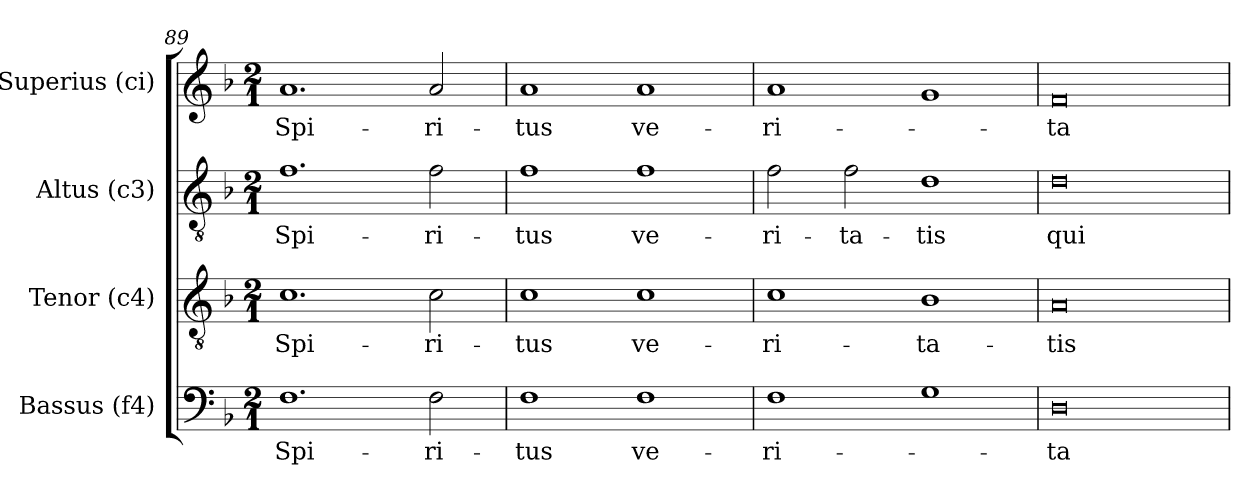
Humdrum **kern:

**kern	**text	**kern	**text	**kern	**text	**kern	**text
*part4	*part4	*part3	*part3	*part2	*part2	*part1	*part1
*staff4	*staff4	*staff3	*staff3	*staff2	*staff2	*staff1	*staff1
*I"Bassus (f4)	*	*I"Tenor (c4)	*	*I"Altus (c3)	*	*I"Superius (ci)	*
*I'B.	*	*I'T.	*	*I'A.	*	*I'S.	*
!!LO:LB:g=z
*clefF4	*	*clefGv2	*	*clefGv2	*	*clefG2	*
*k[b-]	*	*k[b-]	*	*k[b-]	*	*k[b-]	*
*F:	*	*F:	*	*F:	*	*F:	*
*M2/1	*	*M2/1	*	*M2/1	*	*M2/1	*
=89	=89	=89	=89	=89	=89	=89	=89
!	!LO:LY:b:cj	!	!LO:LY:b:cj	!	!LO:LY:b:cj	!	!LO:LY:b:cj
1.F	Spi-	1.c	Spi-	1.f	Spi-	1.a	-Spi-
!	!LO:LY:b:cj	!	!LO:LY:b:cj	!	!LO:LY:b:cj	!	!LO:LY:b:cj
2F\	-ri-	2c\	-ri-	2f\	-ri-	2a/	-ri-
=90	=90	=90	=90	=90	=90	=90	=90
!	!LO:LY:b:cj	!	!LO:LY:b:cj	!	!LO:LY:b:cj	!	!LO:LY:b:cj
1F	-tus	1c	-tus	1f	-tus	1a	-tus
!	!LO:LY:b:cj	!	!LO:LY:b:cj	!	!LO:LY:b:cj	!	!LO:LY:b:cj
1F	ve-	1c	ve-	1f	ve-	1a	ve-
=91	=91	=91	=91	=91	=91	=91	=91
!	!LO:LY:b:cj	!	!LO:LY:b:cj	!	!LO:LY:b:cj	!	!LO:LY:b:cj
1F	-ri-	1c	-ri-	2f\	-ri-	1a	-ri-
!	!	!	!	!	!LO:LY:b:cj	!	!
.	.	.	.	2f\	-ta-	.	.
!	!	!	!LO:LY:b:cj	!	!LO:LY:b:cj	!	!
1G	.	1B-	-ta-	1d	-tis	1g	.
=92	=92	=92	=92	=92	=92	=92	=92
!	!LO:LY:b:rj	!	!LO:LY:b:rj	!	!LO:LY:b:cj	!	!LO:LY:b:rj
0D	-ta-	0A	-tis	0d	qui	0f	-ta-
=	=	=	=	=	=	=	=
*-	*-	*-	*-	*-	*-	*-	*-
